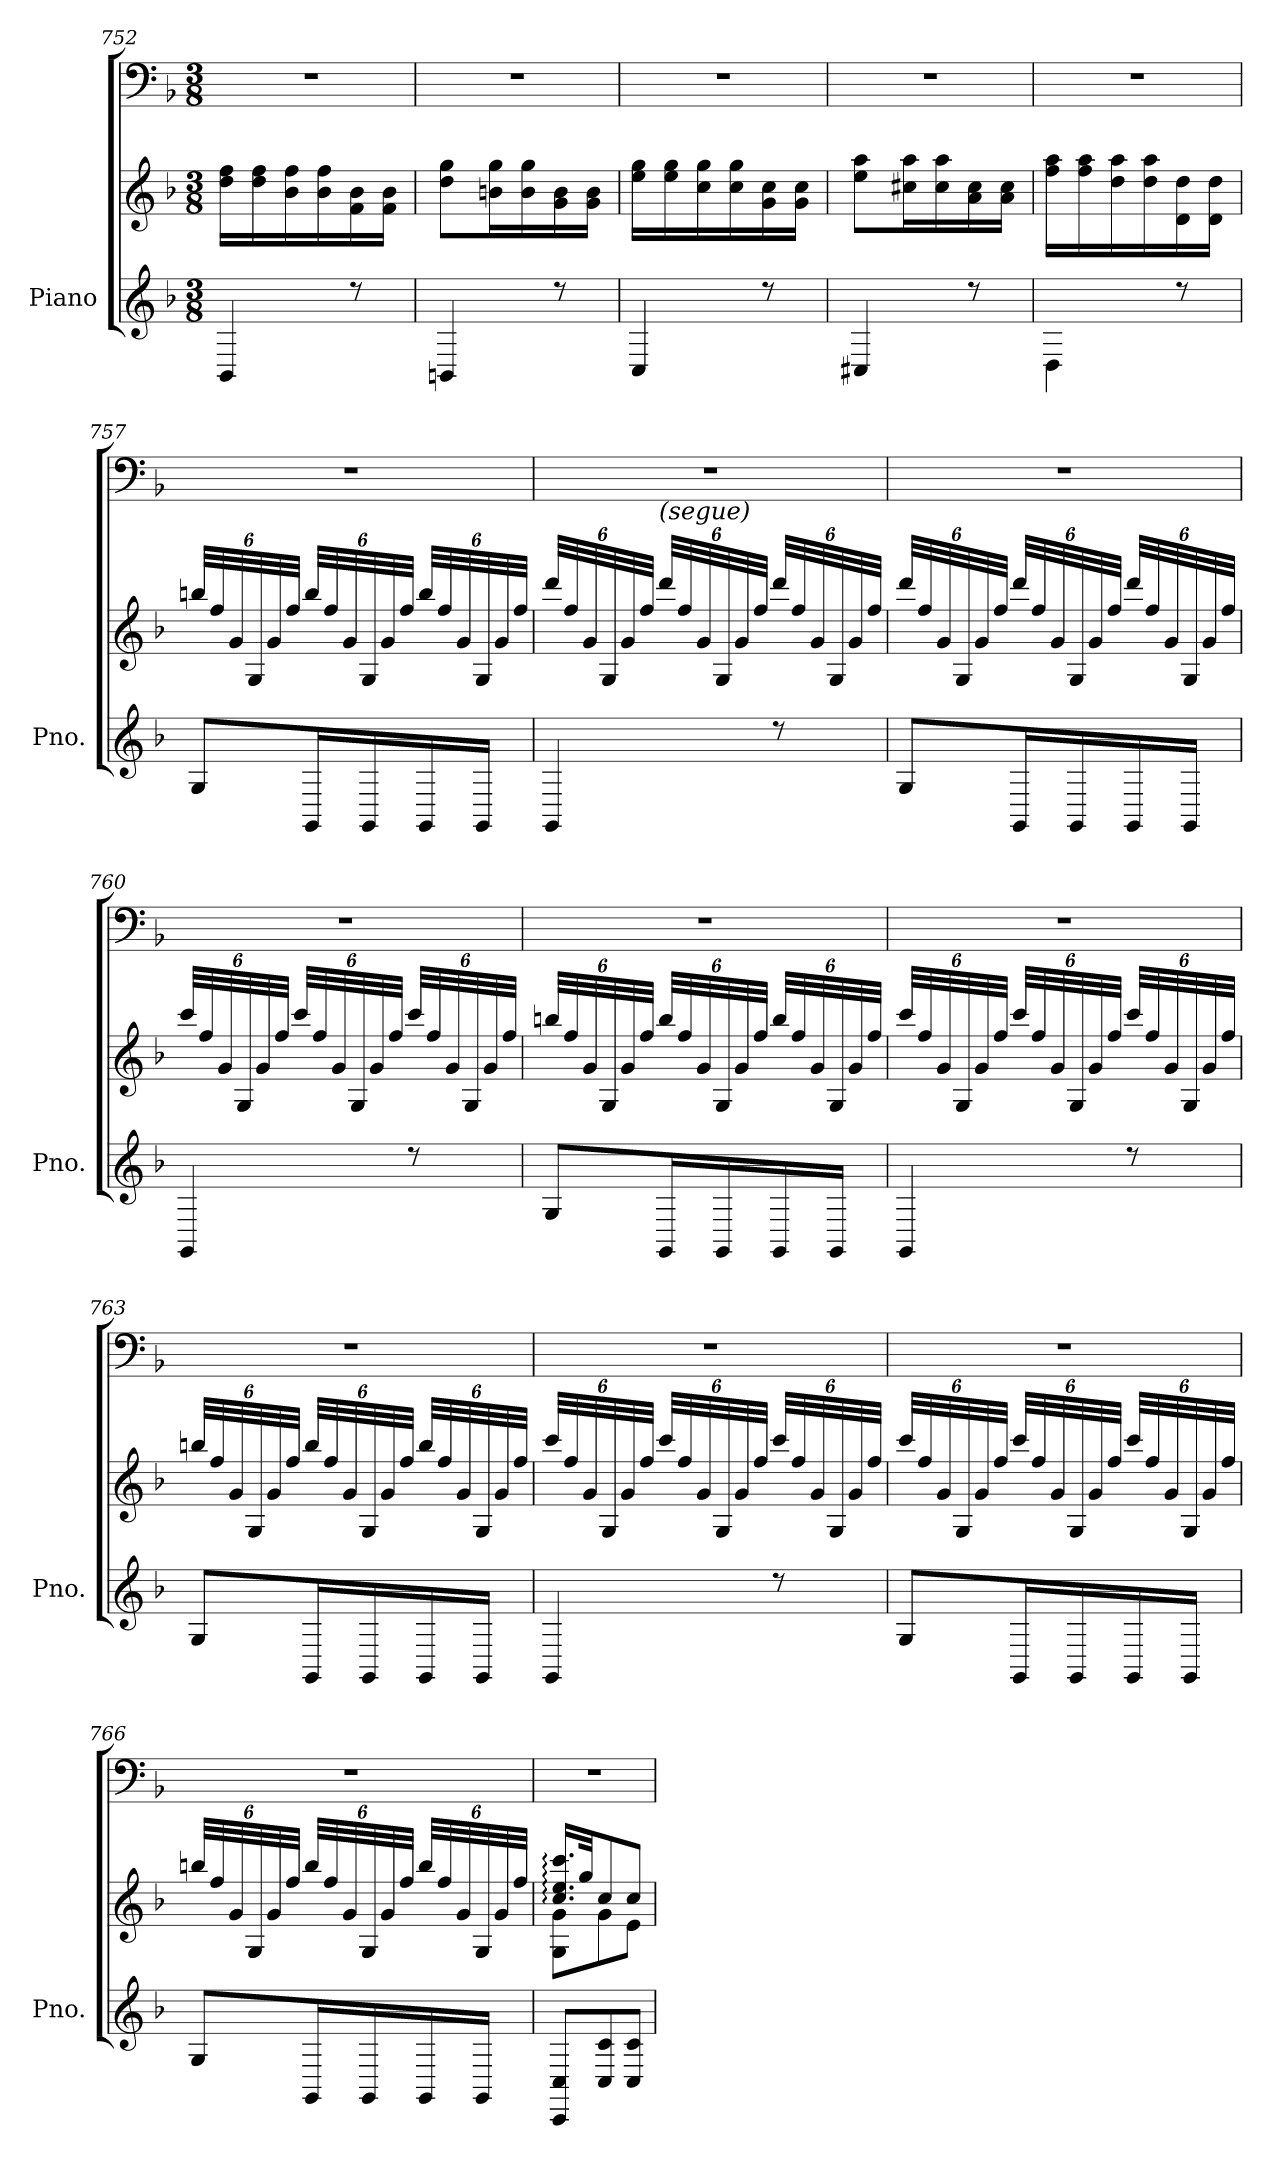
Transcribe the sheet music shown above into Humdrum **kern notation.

**kern	**kern	**kern
*part1	*part1	*part1
*staff3	*staff2	*staff1
*I"Piano	*	*
*I'Pno.	*	*
*clefG2	*clefG2	*clefF4
*k[b-]	*k[b-]	*k[b-]
*M3/8	*M3/8	*M3/8
=752	=752	=752
*^	*	*
4BB-/	4.ryy	16dd\ 16ff\LL	4.r
.	.	16dd\ 16ff\	.
.	.	16b-\ 16ff\	.
.	.	16b-\ 16ff\	.
8r	.	16f\ 16b-\	.
.	.	16f\ 16b-\JJ	.
!!LO:LB:g=z
=753	=753	=753	=753
4BBn/	4.ryy	8dd\ 8gg\L	4.r
.	.	16bn\ 16gg\L	.
.	.	16b\ 16gg\	.
8r	.	16g\ 16b\	.
.	.	16g\ 16b\JJ	.
=754	=754	=754	=754
4C/	4.ryy	16ee\ 16gg\LL	4.r
.	.	16ee\ 16gg\	.
.	.	16cc\ 16gg\	.
.	.	16cc\ 16gg\	.
8r	.	16g\ 16cc\	.
.	.	16g\ 16cc\JJ	.
!!LO:PB:g=z
=755	=755	=755	=755
4C#X/	4.ryy	8ee\ 8aa\L	4.r
.	.	16cc#X\ 16aa\L	.
.	.	16cc#\ 16aa\	.
8r	.	16a\ 16cc#\	.
.	.	16a\ 16cc#\JJ	.
=756	=756	=756	=756
4D\	4.ryy	16ff\ 16aa\LL	4.r
.	.	16ff\ 16aa\	.
.	.	16dd\ 16aa\	.
.	.	16dd\ 16aa\	.
8r	.	16d\ 16dd\	.
.	.	16d\ 16dd\JJ	.
=757	=757	=757	=757
*	*	*Xbrackettup	*
8G/L	4.ryy	48bbn/LLL	4.r
.	.	48ff/	.
.	.	48g/	.
.	.	48G/	.
.	.	48g/	.
.	.	48ff/JJJ	.
16GG/L	.	48bb/LLL	.
.	.	48ff/	.
.	.	48g/	.
16GG/	.	48G/	.
.	.	48g/	.
.	.	48ff/JJJ	.
16GG/	.	48bb/LLL	.
.	.	48ff/	.
.	.	48g/	.
16GG/JJ	.	48G/	.
.	.	48g/	.
.	.	48ff/JJJ	.
=758	=758	=758	=758
4GG/	4.ryy	48ddd/LLL	4.r
.	.	48ff/	.
.	.	48g/	.
.	.	48G/	.
.	.	48g/	.
.	.	48ff/JJJ	.
!	!	!LO:TX:a:i:t=(segue)	!
.	.	48ddd/LLL	.
.	.	48ff/	.
.	.	48g/	.
.	.	48G/	.
.	.	48g/	.
.	.	48ff/JJJ	.
8r	.	48ddd/LLL	.
.	.	48ff/	.
.	.	48g/	.
.	.	48G/	.
.	.	48g/	.
.	.	48ff/JJJ	.
!!LO:LB:g=z
=759	=759	=759	=759
8G/L	4.ryy	48ddd/LLL	4.r
.	.	48ff/	.
.	.	48g/	.
.	.	48G/	.
.	.	48g/	.
.	.	48ff/JJJ	.
16GG/L	.	48ddd/LLL	.
.	.	48ff/	.
.	.	48g/	.
16GG/	.	48G/	.
.	.	48g/	.
.	.	48ff/JJJ	.
16GG/	.	48ddd/LLL	.
.	.	48ff/	.
.	.	48g/	.
16GG/JJ	.	48G/	.
.	.	48g/	.
.	.	48ff/JJJ	.
=760	=760	=760	=760
4GG/	4.ryy	48ccc/LLL	4.r
.	.	48ff/	.
.	.	48g/	.
.	.	48G/	.
.	.	48g/	.
.	.	48ff/JJJ	.
.	.	48ccc/LLL	.
.	.	48ff/	.
.	.	48g/	.
.	.	48G/	.
.	.	48g/	.
.	.	48ff/JJJ	.
8r	.	48ccc/LLL	.
.	.	48ff/	.
.	.	48g/	.
.	.	48G/	.
.	.	48g/	.
.	.	48ff/JJJ	.
!!LO:LB:g=z
=761	=761	=761	=761
8G/L	4.ryy	48bbn/LLL	4.r
.	.	48ff/	.
.	.	48g/	.
.	.	48G/	.
.	.	48g/	.
.	.	48ff/JJJ	.
16GG/L	.	48bb/LLL	.
.	.	48ff/	.
.	.	48g/	.
16GG/	.	48G/	.
.	.	48g/	.
.	.	48ff/JJJ	.
16GG/	.	48bb/LLL	.
.	.	48ff/	.
.	.	48g/	.
16GG/JJ	.	48G/	.
.	.	48g/	.
.	.	48ff/JJJ	.
!!LO:PB:g=z
=762	=762	=762	=762
4GG/	4.ryy	48ccc/LLL	4.r
.	.	48ff/	.
.	.	48g/	.
.	.	48G/	.
.	.	48g/	.
.	.	48ff/JJJ	.
.	.	48ccc/LLL	.
.	.	48ff/	.
.	.	48g/	.
.	.	48G/	.
.	.	48g/	.
.	.	48ff/JJJ	.
8r	.	48ccc/LLL	.
.	.	48ff/	.
.	.	48g/	.
.	.	48G/	.
.	.	48g/	.
.	.	48ff/JJJ	.
=763	=763	=763	=763
8G/L	4.ryy	48bbn/LLL	4.r
.	.	48ff/	.
.	.	48g/	.
.	.	48G/	.
.	.	48g/	.
.	.	48ff/JJJ	.
16GG/L	.	48bb/LLL	.
.	.	48ff/	.
.	.	48g/	.
16GG/	.	48G/	.
.	.	48g/	.
.	.	48ff/JJJ	.
16GG/	.	48bb/LLL	.
.	.	48ff/	.
.	.	48g/	.
16GG/JJ	.	48G/	.
.	.	48g/	.
.	.	48ff/JJJ	.
!!LO:LB:g=z
=764	=764	=764	=764
4GG/	4.ryy	48ccc/LLL	4.r
.	.	48ff/	.
.	.	48g/	.
.	.	48G/	.
.	.	48g/	.
.	.	48ff/JJJ	.
.	.	48ccc/LLL	.
.	.	48ff/	.
.	.	48g/	.
.	.	48G/	.
.	.	48g/	.
.	.	48ff/JJJ	.
8r	.	48ccc/LLL	.
.	.	48ff/	.
.	.	48g/	.
.	.	48G/	.
.	.	48g/	.
.	.	48ff/JJJ	.
!!LO:LB:g=z
=765	=765	=765	=765
8G/L	4.ryy	48ccc/LLL	4.r
.	.	48ff/	.
.	.	48g/	.
.	.	48G/	.
.	.	48g/	.
.	.	48ff/JJJ	.
16GG/L	.	48ccc/LLL	.
.	.	48ff/	.
.	.	48g/	.
16GG/	.	48G/	.
.	.	48g/	.
.	.	48ff/JJJ	.
16GG/	.	48ccc/LLL	.
.	.	48ff/	.
.	.	48g/	.
16GG/JJ	.	48G/	.
.	.	48g/	.
.	.	48ff/JJJ	.
=766	=766	=766	=766
8G/L	4.ryy	48bbn/LLL	4.r
.	.	48ff/	.
.	.	48g/	.
.	.	48G/	.
.	.	48g/	.
.	.	48ff/JJJ	.
16GG/L	.	48bb/LLL	.
.	.	48ff/	.
.	.	48g/	.
16GG/	.	48G/	.
.	.	48g/	.
.	.	48ff/JJJ	.
16GG/	.	48bb/LLL	.
.	.	48ff/	.
.	.	48g/	.
16GG/JJ	.	48G/	.
.	.	48g/	.
.	.	48ff/JJJ	.
=767	=767	=767	=767
*	*	*^	*
8CC/ 8C/L	4.ryy	16.cc/: 16.ee/: 16.ccc/:LL	8G\ 8g\L	4.r
.	.	32gg/JK	.	.
8C/ 8c/	.	8cc/	8g\	.
8C/ 8c/J	.	8cc/J	8e\J	.
*v	*v	*	*	*
*	*v	*v	*
=	=	=
*-	*-	*-
